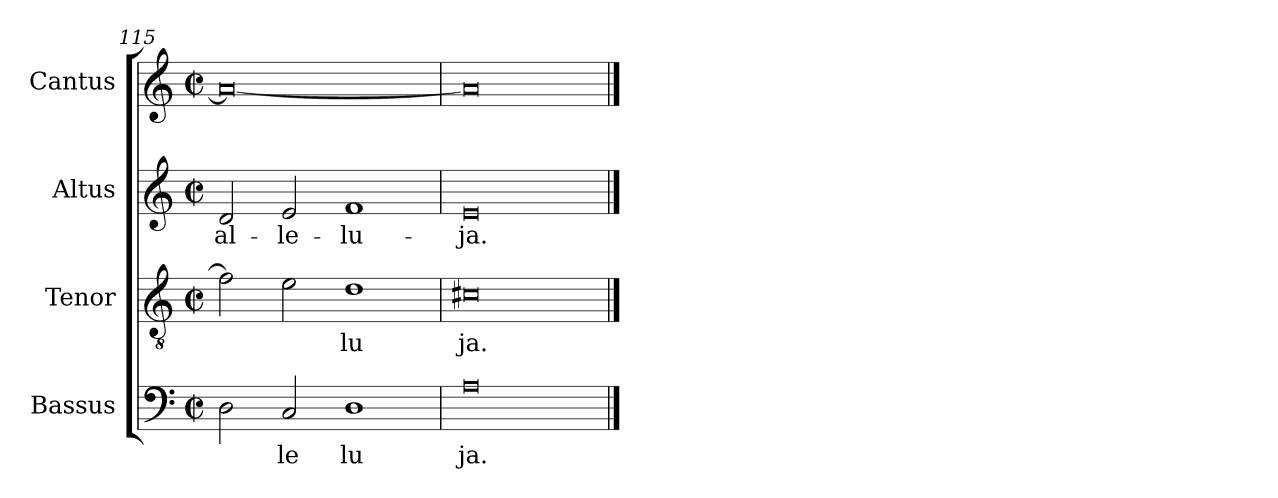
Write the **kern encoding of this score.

**kern	**text	**kern	**text	**kern	**text	**kern	**text
*part4	*part4	*part3	*part3	*part2	*part2	*part1	*part1
*staff4	*staff4	*staff3	*staff3	*staff2	*staff2	*staff1	*staff1
*I"Bassus	*	*I"Tenor	*	*I"Altus	*	*I"Cantus	*
*clefF4	*	*clefGv2	*	*clefG2	*	*clefG2	*
*k[]	*	*k[]	*	*k[]	*	*k[]	*
*C:	*	*C:	*	*C:	*	*C:	*
*M2/2	*	*M2/2	*	*M2/2	*	*M2/2	*
*met(c|)	*	*met(c|)	*	*met(c|)	*	*met(c|)	*
=115	=115	=115	=115	=115	=115	=115	=115
!	!LO:LY:b:cj	!	!LO:LY:b:cj	!	!LO:LY:b:cj	!	!LO:LY:b:cj
2D\	.	2f\]	.	2d/	al-	0a_<	.
!	!LO:LY:b:cj	!	!LO:LY:b:cj	!	!LO:LY:b:cj	!	!
2C/	le	2e\	.	2e/	-le-	.	.
!	!LO:LY:b:cj	!	!LO:LY:b:cj	!	!LO:LY:b:cj	!	!
1D	lu	1d	lu	1f	-lu-	.	.
=116	=116	=116	=116	=116	=116	=116	=116
!	!LO:LY:b:cj	!	!LO:LY:b:cj	!	!LO:LY:b:cj	!	!LO:LY:b:cj
0A	ja.	0c#X	ja.	0e	-ja.	0a]	.
==	==	==	==	==	==	==	==
*-	*-	*-	*-	*-	*-	*-	*-
